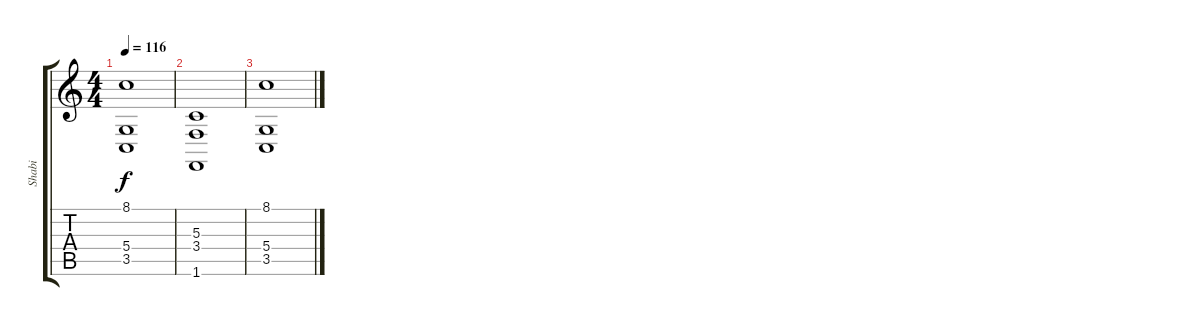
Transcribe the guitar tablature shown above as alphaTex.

\track ("Shabi" "Shabi") {instrument stringensemble1}
\staff {score tabs}
\tuning (E4 B3 G3 D3 A2 E2) {hide}
\ts (4 4)
\tempo 116
\clef g2
\ks c
(8.1 5.4 3.5).1{dy f} |
(5.3 3.4 1.6).1 |
(8.1 5.4 3.5).1
